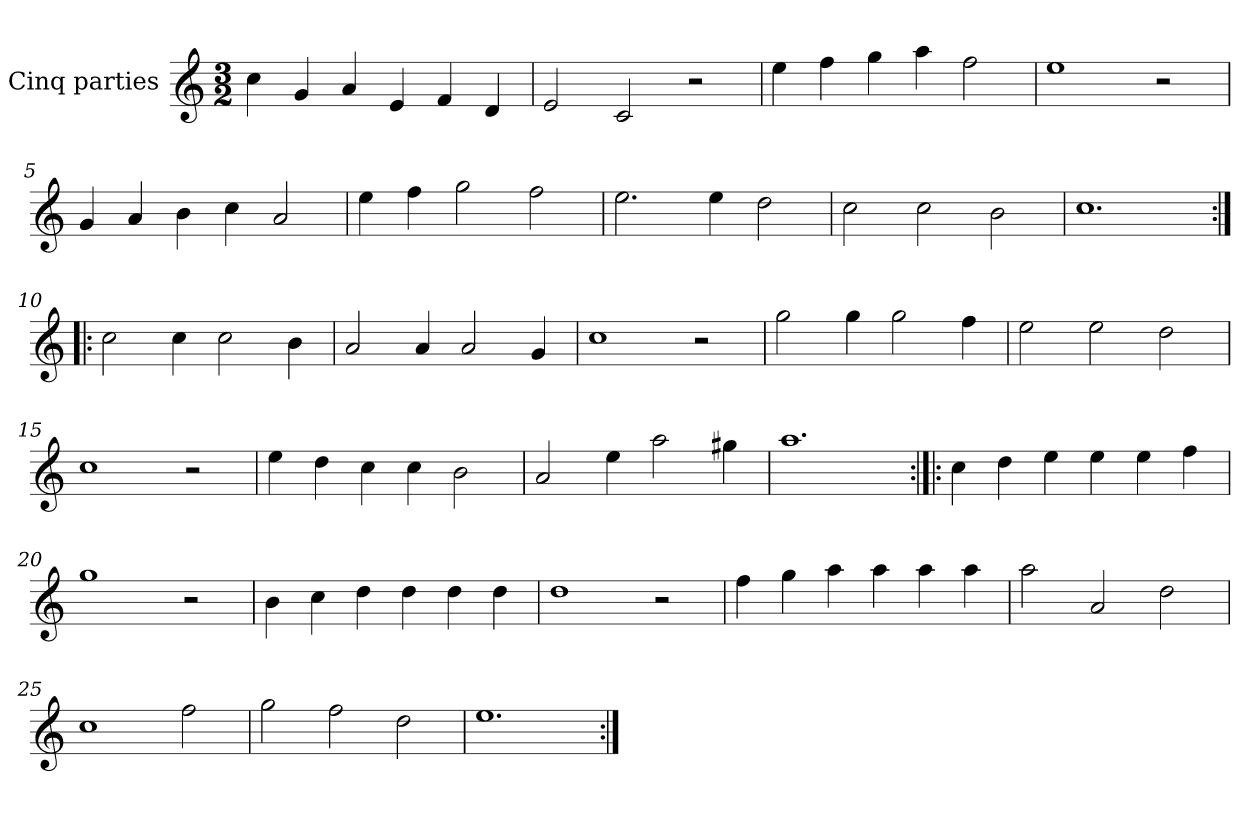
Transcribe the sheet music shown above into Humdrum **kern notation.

**kern
*part1
*staff1
*I"Cinq parties
*clefG2
*k[]
*M3/2
*MM180
=1
4cc\
4g/
4a/
4e/
4f/
4d/
=2
2e/
2c/
2r
=3
4ee\
4ff\
4gg\
4aa\
2ff\
=4
1ee
2r
=5
4g/
4a/
4b\
4cc\
2a/
=6
4ee\
4ff\
2gg\
2ff\
=7
2.ee\
4ee\
2dd\
=8
2cc\
2cc\
2b\
=9
1.cc
=10:|!|:
2cc\
4cc\
2cc\
4b\
=11
2a/
4a/
2a/
4g/
=12
1cc
2r
=13
2gg\
4gg\
2gg\
4ff\
=14
2ee\
2ee\
2dd\
=15
1cc
2r
=16
4ee\
4dd\
4cc\
4cc\
2b\
=17
2a/
4ee\
2aa\
4gg#X\
=18
1.aa
=19:|!|:
4cc\
4dd\
4ee\
4ee\
4ee\
4ff\
=20
1gg
2r
=21
4b\
4cc\
4dd\
4dd\
4dd\
4dd\
=22
1dd
2r
=23
4ff\
4gg\
4aa\
4aa\
4aa\
4aa\
=24
2aa\
2a/
2dd\
=25
1cc
2ff\
=26
2gg\
2ff\
2dd\
=27
1.ee
=:|!
*-
